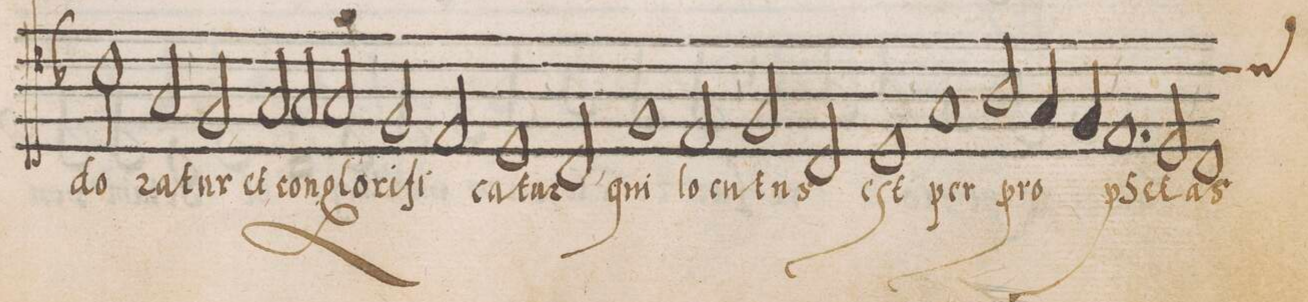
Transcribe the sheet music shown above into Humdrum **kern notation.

**kern	**text
*I"TENOR	*
*clefC4	*
*k[b-]	*
*met()	*
*M2/1	*
2B-\	-do-
2G/	-ra-
=134-	=134-
2F/	-tur
2G/	et
2G/	con-
2G/	-glo-
=135-	=135-
2F/	-ri-
2E/	-fi-
1D	-ca-
=136-	=136-
2C/	-tur
1F	qui
2E/	lo-
=137-	=137-
2F/	-cu-
2C/	-tus
1D	eſt
=138-	=138-
1G	per
2A/	pro-
4G/	.
4F/	.
=139-	=139-
1.E	-phe-
2D/	.
=140-	=140-
*custos:c	*
1C	-tas
*-	*-
